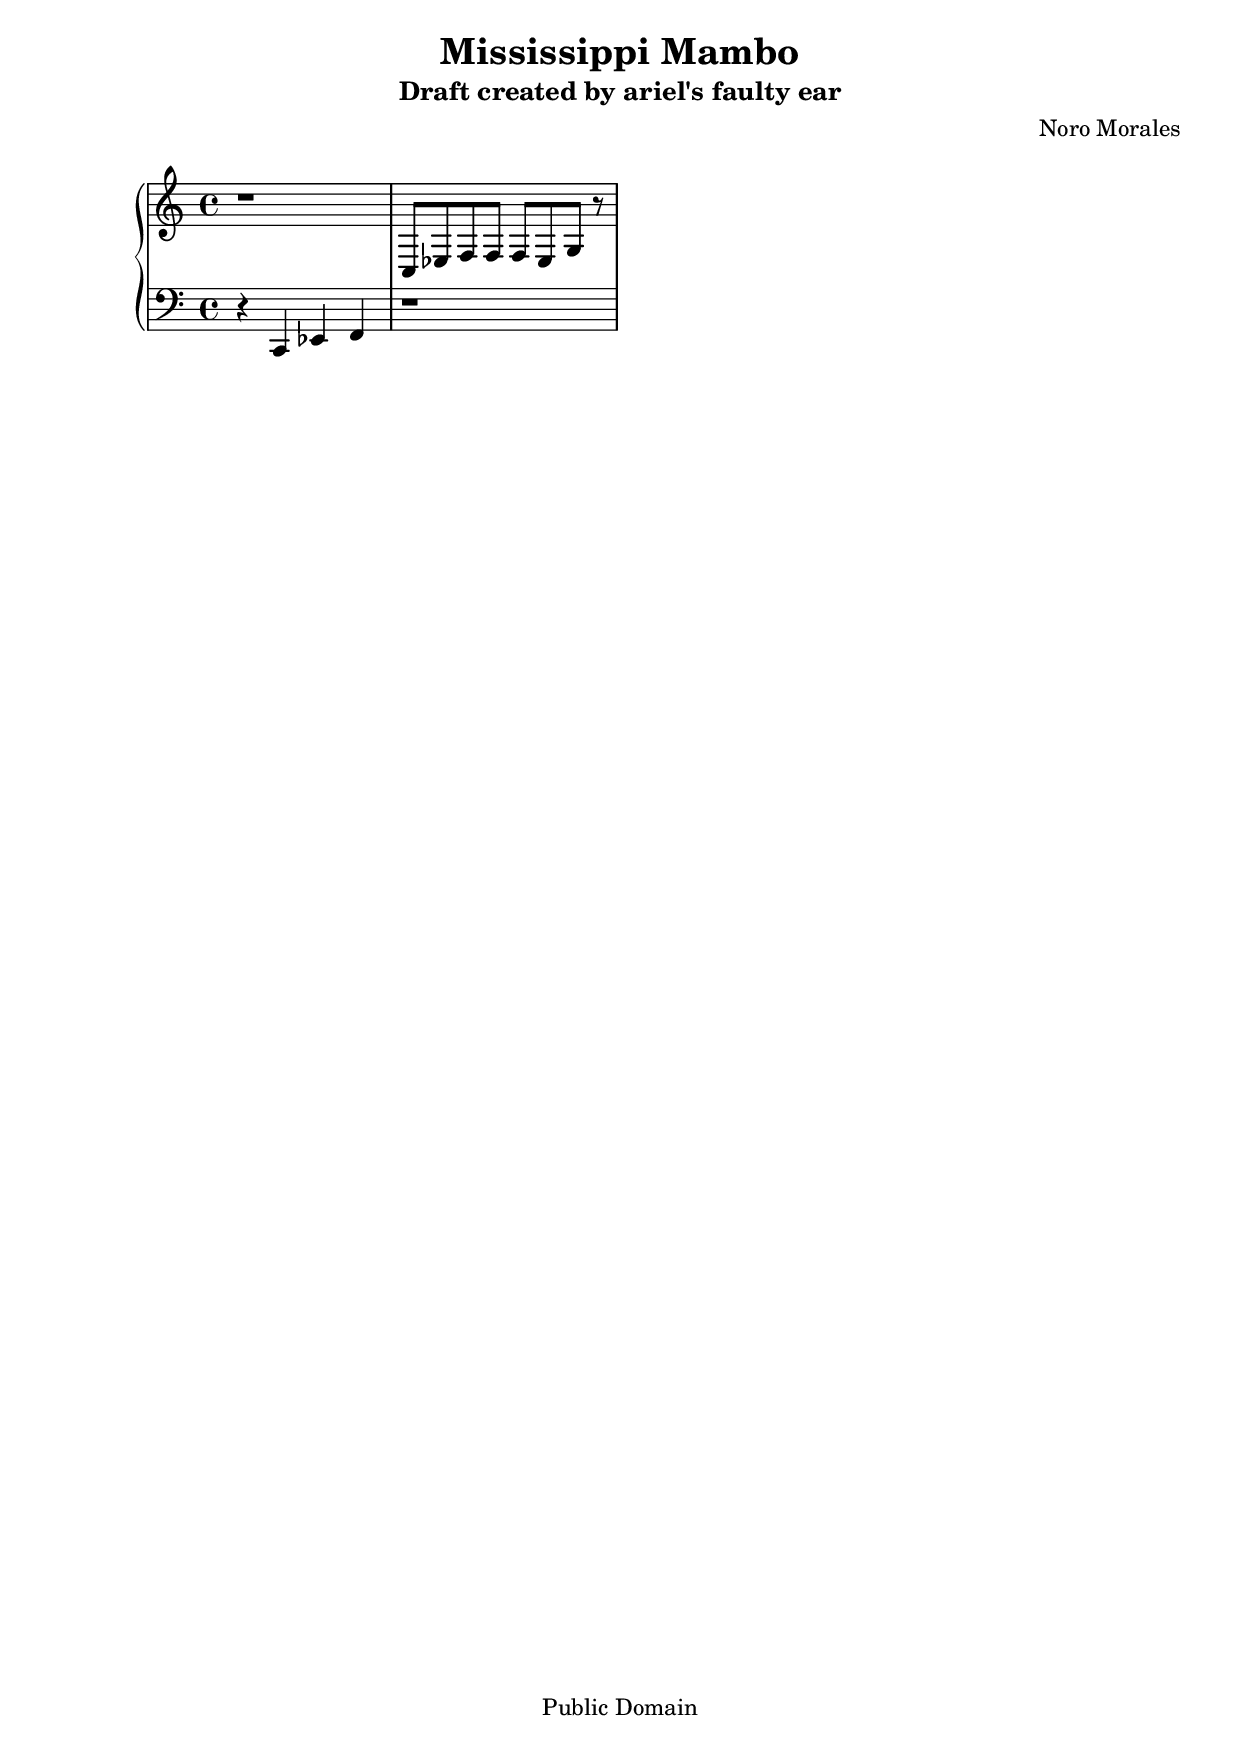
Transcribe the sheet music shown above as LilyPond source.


\version "2.10.33"

\header {
  title = "Mississippi Mambo"
  subtitle = "Draft created by ariel's faulty ear"
  composer = "Noro Morales"
  date = "19"
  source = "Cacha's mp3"
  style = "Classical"
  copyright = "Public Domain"
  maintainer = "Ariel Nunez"
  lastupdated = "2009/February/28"
  version = "0.1"
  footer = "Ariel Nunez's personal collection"
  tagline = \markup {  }
}

\score {

 \new PianoStaff
 <<
 \new Staff = "up" {
 \clef treble
 \key a \minor
 \time 4/4
 \override Score.MetronomeMark #'transparent = ##t
 \tempo 4 = 120
\relative {
   {r1} {c8 ees f f f ees g r }
 }
}

 \new Staff = "down" {
 \clef bass
 \key a \minor
 \time 4/4
\relative c, {
   {r4 c ees f} {r1}
 }
 }
>>

 \layout { }

 \midi { }

}

